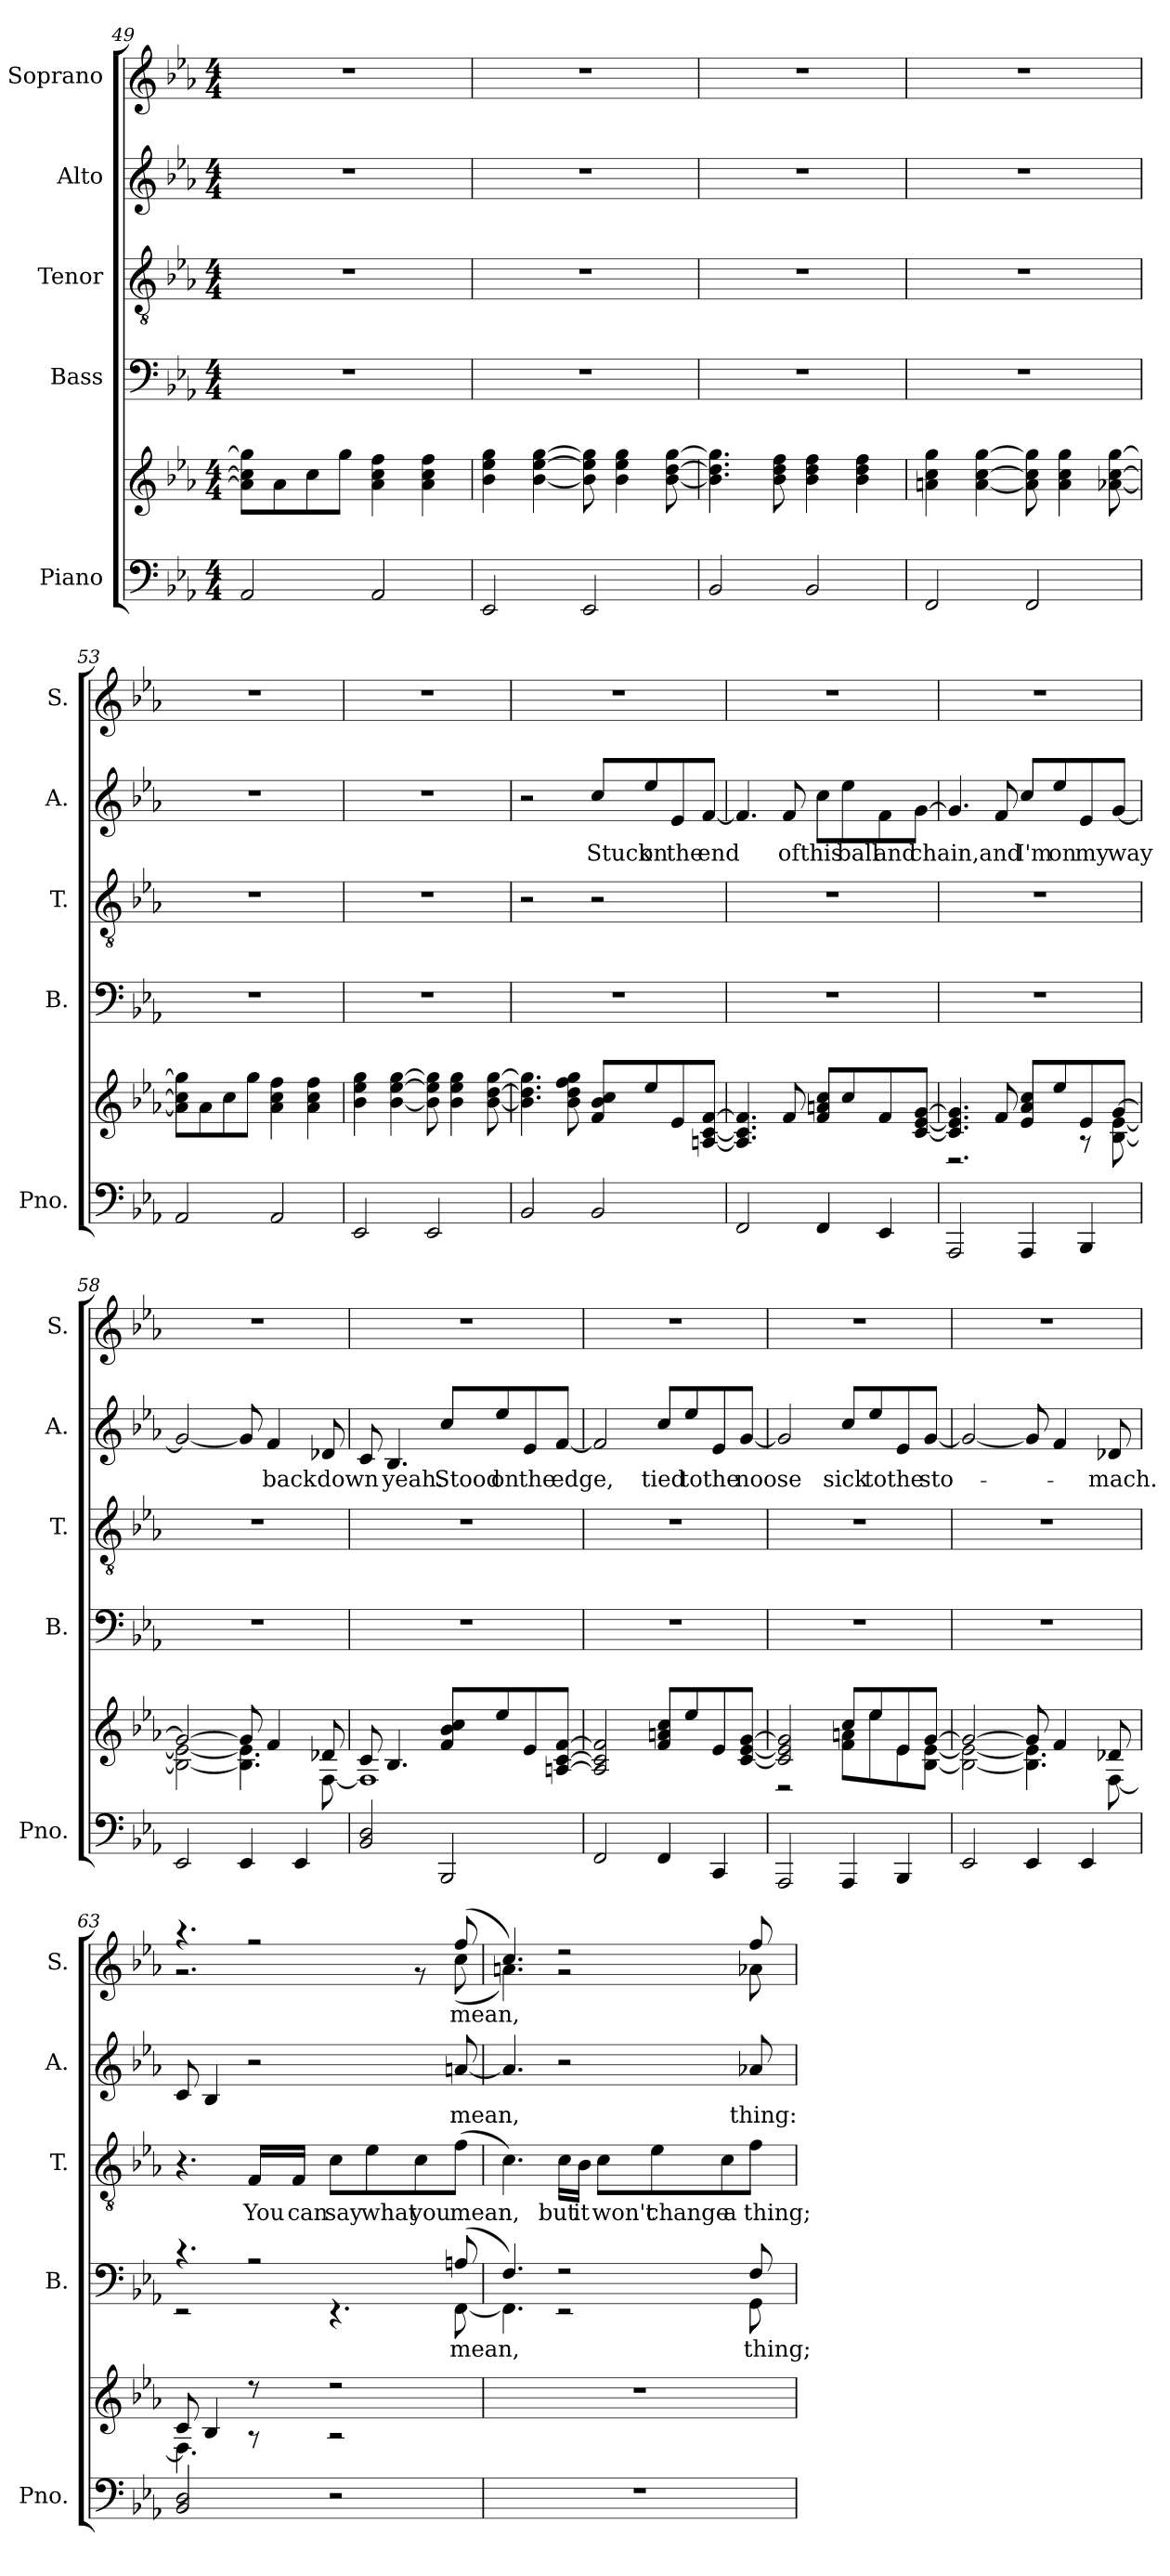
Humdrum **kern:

**kern	**kern	**kern	**text	**kern	**text	**kern	**text	**kern	**text
*part5	*part5	*part4	*part4	*part3	*part3	*part2	*part2	*part1	*part1
*staff6	*staff5	*staff4	*staff4	*staff3	*staff3	*staff2	*staff2	*staff1	*staff1
*I"Piano	*	*I"Bass	*	*I"Tenor	*	*I"Alto	*	*I"Soprano	*
*I'Pno.	*	*I'B.	*	*I'T.	*	*I'A.	*	*I'S.	*
*clefF4	*clefG2	*clefF4	*	*clefGv2	*	*clefG2	*	*clefG2	*
*k[b-e-a-]	*k[b-e-a-]	*k[b-e-a-]	*	*k[b-e-a-]	*	*k[b-e-a-]	*	*k[b-e-a-]	*
*M4/4	*M4/4	*M4/4	*	*M4/4	*	*M4/4	*	*M4/4	*
=49	=49	=49	=49	=49	=49	=49	=49	=49	=49
2AA-/	8a-\] 8cc\] 8gg\]L	1r	.	1r	.	1r	.	1r	.
.	8a-\	.	.	.	.	.	.	.	.
.	8cc\	.	.	.	.	.	.	.	.
.	8gg\J	.	.	.	.	.	.	.	.
2AA-/	4a-\ 4cc\ 4ff\	.	.	.	.	.	.	.	.
.	4a-\ 4cc\ 4ff\	.	.	.	.	.	.	.	.
=50	=50	=50	=50	=50	=50	=50	=50	=50	=50
2EE-/	4b-\ 4ee-\ 4gg\	1r	.	1r	.	1r	.	1r	.
.	[4b-\ [4ee-\ [4gg\	.	.	.	.	.	.	.	.
2EE-/	8b-\] 8ee-\] 8gg\]	.	.	.	.	.	.	.	.
.	4b-\ 4ee-\ 4gg\	.	.	.	.	.	.	.	.
.	[8b-\ [8dd\ [8gg\	.	.	.	.	.	.	.	.
=51	=51	=51	=51	=51	=51	=51	=51	=51	=51
2BB-/	4.b-\] 4.dd\] 4.gg\]	1r	.	1r	.	1r	.	1r	.
.	8b-\ 8dd\ 8ff\	.	.	.	.	.	.	.	.
2BB-/	4b-\ 4dd\ 4ff\	.	.	.	.	.	.	.	.
.	4b-\ 4dd\ 4ff\	.	.	.	.	.	.	.	.
!!LO:PB:g=z
=52	=52	=52	=52	=52	=52	=52	=52	=52	=52
2FF/	4an\ 4cc\ 4gg\	1r	.	1r	.	1r	.	1r	.
.	[4a\ [4cc\ [4gg\	.	.	.	.	.	.	.	.
2FF/	8a\] 8cc\] 8gg\]	.	.	.	.	.	.	.	.
.	4a\ 4cc\ 4gg\	.	.	.	.	.	.	.	.
.	[8a-X\ [8cc\ [8gg\	.	.	.	.	.	.	.	.
=53	=53	=53	=53	=53	=53	=53	=53	=53	=53
2AA-/	8a-\] 8cc\] 8gg\]L	1r	.	1r	.	1r	.	1r	.
.	8a-\	.	.	.	.	.	.	.	.
.	8cc\	.	.	.	.	.	.	.	.
.	8gg\J	.	.	.	.	.	.	.	.
2AA-/	4a-\ 4cc\ 4ff\	.	.	.	.	.	.	.	.
.	4a-\ 4cc\ 4ff\	.	.	.	.	.	.	.	.
=54	=54	=54	=54	=54	=54	=54	=54	=54	=54
2EE-/	4b-\ 4ee-\ 4gg\	1r	.	1r	.	1r	.	1r	.
.	[4b-\ [4ee-\ [4gg\	.	.	.	.	.	.	.	.
2EE-/	8b-\] 8ee-\] 8gg\]	.	.	.	.	.	.	.	.
.	4b-\ 4ee-\ 4gg\	.	.	.	.	.	.	.	.
.	[8b-\ [8dd\ [8gg\	.	.	.	.	.	.	.	.
=55	=55	=55	=55	=55	=55	=55	=55	=55	=55
2BB-/	4.b-\] 4.dd\] 4.gg\]	1r	.	2r	.	2r	.	1r	.
.	8b-\ 8dd\ 8ff\ 8gg\	.	.	.	.	.	.	.	.
!	!	!	!	!	!	!	!LO:LY:b	!	!
2BB-/	8f/ 8b-/ 8cc/L	.	.	2r	.	8cc/L	Stuck	.	.
!	!	!	!	!	!	!	!LO:LY:b	!	!
.	8ee-/	.	.	.	.	8ee-/	on	.	.
!	!	!	!	!	!	!	!LO:LY:b	!	!
.	8e-/	.	.	.	.	8e-/	the	.	.
!	!	!	!	!	!	!	!LO:LY:b	!	!
.	[8An/ [8c/ [8f/J	.	.	.	.	[8f/J	end	.	.
!!LO:LB:g=z
=56	=56	=56	=56	=56	=56	=56	=56	=56	=56
2FF/	4.A/] 4.c/] 4.f/]	1r	.	1r	.	4.f/]	.	1r	.
!	!	!	!	!	!	!	!LO:LY:b	!	!
.	8f/	.	.	.	.	8f/	of	.	.
!	!	!	!	!	!	!	!LO:LY:b	!	!
4FF/	8f/ 8an/ 8cc/L	.	.	.	.	8cc\L	this	.	.
!	!	!	!	!	!	!	!LO:LY:b	!	!
.	8cc/	.	.	.	.	8ee-\	ball	.	.
!	!	!	!	!	!	!	!LO:LY:b	!	!
4EE-/	8f/	.	.	.	.	8f\	and	.	.
!	!	!	!	!	!	!	!LO:LY:b	!	!
.	[8c/ [8e-/ [8g/J	.	.	.	.	[8g\J	chain,	.	.
=57	=57	=57	=57	=57	=57	=57	=57	=57	=57
*	*^	*	*	*	*	*	*	*	*
2AAA-/	4.c/] 4.e-/] 4.g/]	2.r	1r	.	1r	.	4.g/]	.	1r	.
!	!	!	!	!	!	!	!	!LO:LY:b	!	!
.	8f/	.	.	.	.	.	8f/	and	.	.
!	!	!	!	!	!	!	!	!LO:LY:b	!	!
4AAA-/	8e-/ 8a-/ 8cc/L	.	.	.	.	.	8cc/L	I'm	.	.
!	!	!	!	!	!	!	!	!LO:LY:b	!	!
.	8ee-/	.	.	.	.	.	8ee-/	on	.	.
!	!	!	!	!	!	!	!	!LO:LY:b	!	!
4BBB-/	8e-/	8r	.	.	.	.	8e-/	my	.	.
!	!	!	!	!	!	!	!	!LO:LY:b	!	!
.	[8g/J	[8B-\ [8e-\	.	.	.	.	[8g/J	way	.	.
=58	=58	=58	=58	=58	=58	=58	=58	=58	=58	=58
2EE-/	2g/_	2B-\_ 2e-\_	1r	.	1r	.	2g/_	.	1r	.
4EE-/	8g/]	4.B-\] 4.e-\]	.	.	.	.	8g/]	.	.	.
!	!	!	!	!	!	!	!	!LO:LY:b	!	!
.	4f/	.	.	.	.	.	4f/	back	.	.
4EE-/	.	.	.	.	.	.	.	.	.	.
!	!	!	!	!	!	!	!	!LO:LY:b	!	!
.	8d-X/	[8F\	.	.	.	.	8d-X/	down	.	.
!!LO:PB:g=z
=59	=59	=59	=59	=59	=59	=59	=59	=59	=59	=59
2BB-/ 2D/	8c/	1F]	1r	.	1r	.	8c/	.	1r	.
!	!	!	!	!	!	!	!	!LO:LY:b	!	!
.	4.B-/	.	.	.	.	.	4.B-/	yeah.	.	.
!	!	!	!	!	!	!	!	!LO:LY:b	!	!
2BBB-/	8f/ 8b-/ 8cc/L	.	.	.	.	.	8cc/L	Stood	.	.
!	!	!	!	!	!	!	!	!LO:LY:b	!	!
.	8ee-/	.	.	.	.	.	8ee-/	on	.	.
!	!	!	!	!	!	!	!	!LO:LY:b	!	!
.	8e-/	.	.	.	.	.	8e-/	the	.	.
!	!	!	!	!	!	!	!	!LO:LY:b	!	!
.	[8An/ [8c/ [8f/J	.	.	.	.	.	[8f/J	edge,	.	.
*	*v	*v	*	*	*	*	*	*	*	*
=60	=60	=60	=60	=60	=60	=60	=60	=60	=60
2FF/	2A/] 2c/] 2f/]	1r	.	1r	.	2f/]	.	1r	.
!	!	!	!	!	!	!	!LO:LY:b	!	!
4FF/	8f/ 8an/ 8cc/L	.	.	.	.	8cc/L	tied	.	.
!	!	!	!	!	!	!	!LO:LY:b	!	!
.	8ee-/	.	.	.	.	8ee-/	to	.	.
!	!	!	!	!	!	!	!LO:LY:b	!	!
4CC/	8e-/	.	.	.	.	8e-/	the	.	.
!	!	!	!	!	!	!	!LO:LY:b	!	!
.	[8c/ [8e-/ [8g/J	.	.	.	.	[8g/J	noose	.	.
=61	=61	=61	=61	=61	=61	=61	=61	=61	=61
*	*^	*	*	*	*	*	*	*	*
2AAA-/	2c/] 2e-/] 2g/]	2r	1r	.	1r	.	2g/]	.	1r	.
!	!	!	!	!	!	!	!	!LO:LY:b	!	!
4AAA-/	8cc/L	8f\ 8an\L	.	.	.	.	8cc/L	sick	.	.
!	!	!	!	!	!	!	!	!LO:LY:b	!	!
.	8ee-/	8ee-\	.	.	.	.	8ee-/	to	.	.
!	!	!	!	!	!	!	!	!LO:LY:b	!	!
4BBB-/	8e-/	8e-\	.	.	.	.	8e-/	the	.	.
!	!	!	!	!	!	!	!	!LO:LY:b	!	!
.	[8g/J	[8B-\ [8e-\J	.	.	.	.	[8g/J	sto-	.	.
=62	=62	=62	=62	=62	=62	=62	=62	=62	=62	=62
2EE-/	2g/_	2B-\_ 2e-\_	1r	.	1r	.	2g/_	.	1r	.
4EE-/	8g/]	4.B-\] 4.e-\]	.	.	.	.	8g/]	.	.	.
.	4f/	.	.	.	.	.	4f/	.	.	.
4EE-/	.	.	.	.	.	.	.	.	.	.
!	!	!	!	!	!	!	!	!LO:LY:b	!	!
.	8d-X/	[8F\	.	.	.	.	8d-X/	-mach.	.	.
!!LO:PB:g=z
=63	=63	=63	=63	=63	=63	=63	=63	=63	=63	=63
*	*	*	*^	*	*	*	*	*	*^	*
2BB-/ 2D/	8c/	4.F\]	4.r	2r	.	4.r	.	8c/	.	4.r	2.r	.
.	4B-/	.	.	.	.	.	.	4B-/	.	.	.	.
!	!	!	!	!	!	!	!LO:LY:b	!	!	!	!	!
.	8r	8r	2r	.	.	16F/LL	You	2r	.	2r	.	.
!	!	!	!	!	!	!	!LO:LY:b	!	!	!	!	!
.	.	.	.	.	.	16F/JJ	can	.	.	.	.	.
!	!	!	!	!	!	!	!LO:LY:b	!	!	!	!	!
2r	2r	2r	.	4.r	.	8c\L	say	.	.	.	.	.
!	!	!	!	!	!	!	!LO:LY:b	!	!	!	!	!
.	.	.	.	.	.	8e-\	what	.	.	.	.	.
!	!	!	!	!	!	!	!LO:LY:b	!	!	!	!	!
.	.	.	.	.	.	8c\	you	.	.	.	8r	.
!	!	!	!	!	!LO:LY:b	!	!LO:LY:b	!	!LO:LY:b	!	!	!LO:LY:b
.	.	.	(8An/	[8FF\	mean,	(8f\J	mean,	[8an/	mean,	(8ff/	(8cc\	mean,
*	*v	*v	*	*	*	*	*	*	*	*	*	*
=64	=64	=64	=64	=64	=64	=64	=64	=64	=64	=64	=64
1r	1r	4.F/)	4.FF\]	.	4.c\)	.	4.a/]	.	4.cc/)	4.an\)	.
!	!	!	!	!	!	!LO:LY:b	!	!	!	!	!
.	.	2r	2r	.	16c\LL	but	2r	.	2r	2r	.
!	!	!	!	!	!	!LO:LY:b	!	!	!	!	!
.	.	.	.	.	16B-\JJ	it	.	.	.	.	.
!	!	!	!	!	!	!LO:LY:b	!	!	!	!	!
.	.	.	.	.	8c\L	won't	.	.	.	.	.
!	!	!	!	!	!	!LO:LY:b	!	!	!	!	!
.	.	.	.	.	8e-\	change	.	.	.	.	.
!	!	!	!	!	!	!LO:LY:b	!	!	!	!	!
.	.	.	.	.	8c\	a	.	.	.	.	.
!	!	!	!	!LO:LY:b	!	!LO:LY:b	!	!LO:LY:b	!	!	!
.	.	8F/	8GG\	thing;	8f\J	thing;	8a-X/	thing:	8ff/	8a-X\	.
*	*	*v	*v	*	*	*	*	*	*v	*v	*
=	=	=	=	=	=	=	=	=	=
*-	*-	*-	*-	*-	*-	*-	*-	*-	*-
